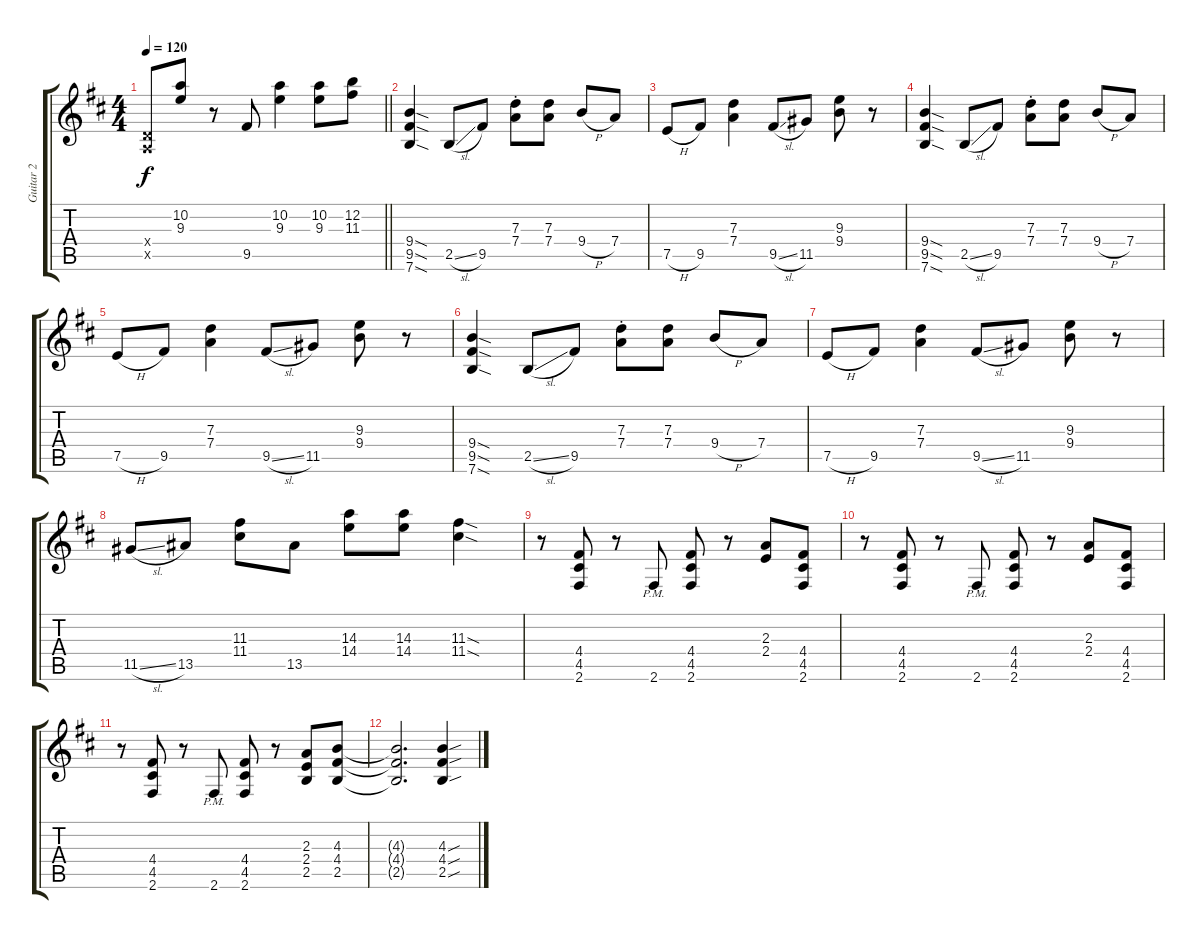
\track ("Guitar 2" "Guitar 2") {instrument overdrivenguitar}
\staff {score tabs}
\tuning (E4 B3 G3 D3 A2 E2) {hide}
\ts (4 4)
\tempo 120
\clef g2
\barLineRight lightlight
\ks d
(0.4{x} 0.5{x}).8{dy f} (10.2 9.3).8 r.8 9.5.8 (10.2 9.3).4 (10.2 9.3).8 (12.2 11.3).8 |
(9.4{sod} 9.5{sod} 7.6{sod}).4 2.5{sl}.8 9.5.8 (7.3{st} 7.4{st}).8 (7.3 7.4).8 9.4{h}.8 7.4.8 |
7.5{h}.8 9.5.8 (7.3 7.4).4 9.5{sl}.8 11.5.8 (9.3 9.4).8 r.8 |
(9.4{sod} 9.5{sod} 7.6{sod}).4 2.5{sl}.8 9.5.8 (7.3{st} 7.4{st}).8 (7.3 7.4).8 9.4{h}.8 7.4.8 |
7.5{h}.8 9.5.8 (7.3 7.4).4 9.5{sl}.8 11.5.8 (9.3 9.4).8 r.8 |
(9.4{sod} 9.5{sod} 7.6{sod}).4 2.5{sl}.8 9.5.8 (7.3{st} 7.4{st}).8 (7.3 7.4).8 9.4{h}.8 7.4.8 |
7.5{h}.8 9.5.8 (7.3 7.4).4 9.5{sl}.8 11.5.8 (9.3 9.4).8 r.8 |
11.5{sl}.8 13.5.8 (11.3 11.4).8 13.5.8 (14.3 14.4).8 (14.3 14.4).8 (11.3{sod} 11.4{sod}).4 |
r.8 (4.4 4.5 2.6).8 r.8 2.6{pm}.8 (4.4 4.5 2.6).8 r.8 (2.3 2.4).8 (4.4 4.5 2.6).8 |
r.8 (4.4 4.5 2.6).8 r.8 2.6{pm}.8 (4.4 4.5 2.6).8 r.8 (2.3 2.4).8 (4.4 4.5 2.6).8 |
r.8 (4.4 4.5 2.6).8 r.8 2.6{pm}.8 (4.4 4.5 2.6).8 r.8 (2.3 2.4 2.5).8 (4.3 4.4 2.5).8 |
(4.3{t} 4.4{t} 2.5{t}).2{d} (4.3{sou} 4.4{sou} 2.5{sou}).4
